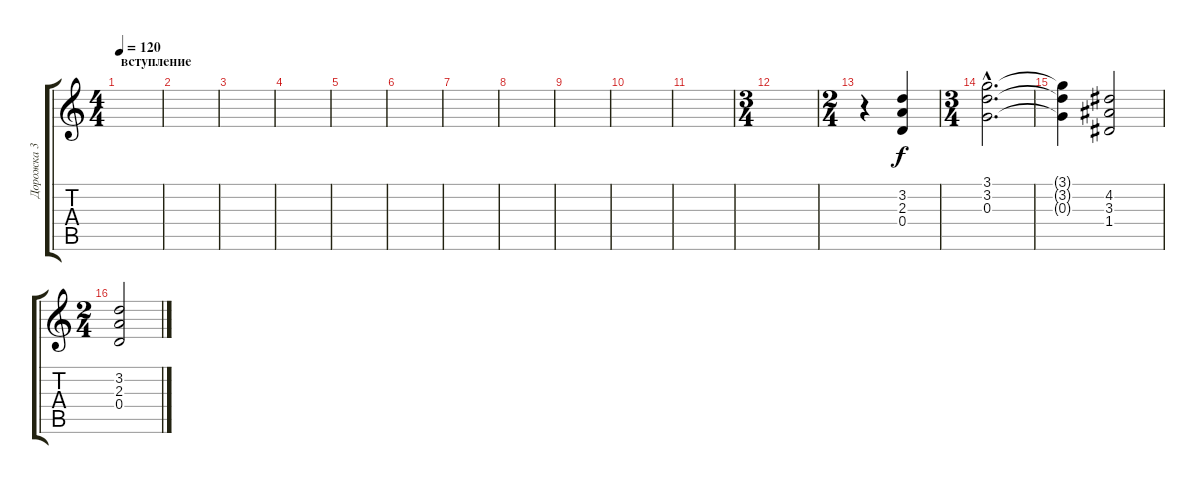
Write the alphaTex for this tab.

\track ("Дорожка 3" "Дорожка 3") {instrument distortionguitar}
\staff {score tabs}
\tuning (E4 B3 G3 D3 A2 E2) {hide}
\ts (4 4)
\section ("" "вступление")
\tempo 120
\clef g2
\ks c
|
|
|
|
|
|
|
|
|
|
|
\ts (3 4)
|
\ts (2 4)
r.4 (3.2 2.3 0.4).4 |
\ts (3 4)
(3.1{hac} 3.2{hac} 0.3{hac}).2{d} |
(3.1{t} 3.2{t} 0.3{t}).4 (4.2 3.3 1.4).2 |
\ts (2 4)
(3.2 2.3 0.4).2
